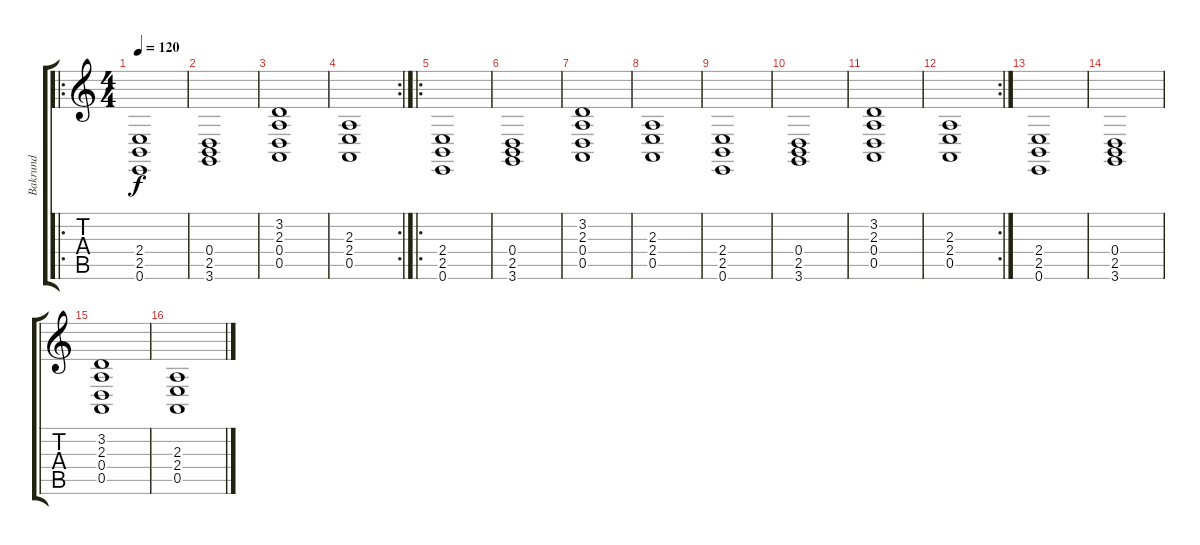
\track ("Bakrund" "Bakrund") {instrument stringensemble1}
\staff {score tabs}
\tuning (E4 B3 G3 D3 A2 E2) {hide}
\ro
\ts (4 4)
\tempo 120
\clef g2
\ks c
(2.4 2.5 0.6).1{dy f instrument stringensemble1} |
(0.4 2.5 3.6).1 |
(3.2 2.3 0.4 0.5).1 |
\rc 2
(2.3 2.4 0.5).1 |
\ro
(2.4 2.5 0.6).1 |
(0.4 2.5 3.6).1 |
(3.2 2.3 0.4 0.5).1 |
(2.3 2.4 0.5).1 |
(2.4 2.5 0.6).1 |
(0.4 2.5 3.6).1 |
(3.2 2.3 0.4 0.5).1 |
\rc 2
(2.3 2.4 0.5).1 |
(2.4 2.5 0.6).1 |
(0.4 2.5 3.6).1 |
(3.2 2.3 0.4 0.5).1 |
(2.3 2.4 0.5).1
